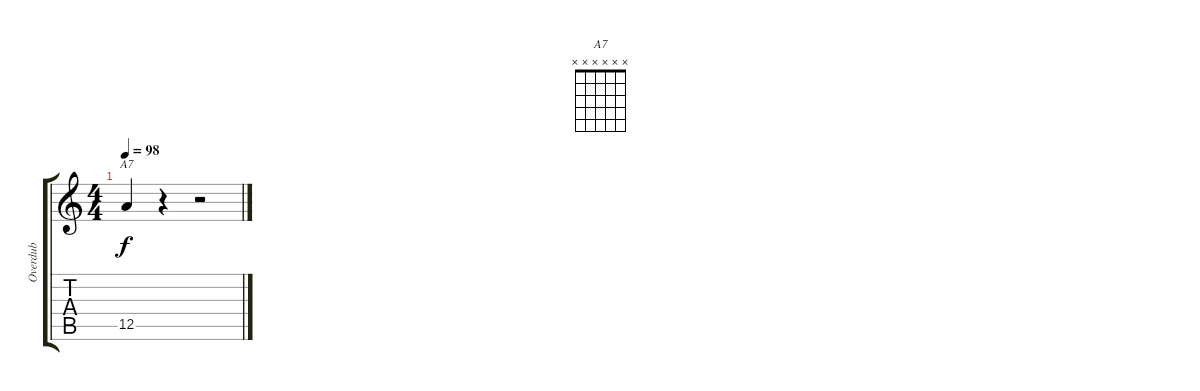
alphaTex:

\track ("Overdub" "Overdub") {instrument electricbasspick}
\staff {score tabs}
\tuning (E4 B3 G3 D3 A2 E2) {hide}
\chord ("A7" x x x x x x) {firstfret 0}
\ts (4 4)
\tempo 98
\clef g2
\ks c
12.5.4{ch "A7" dy f} r.4 r.2
